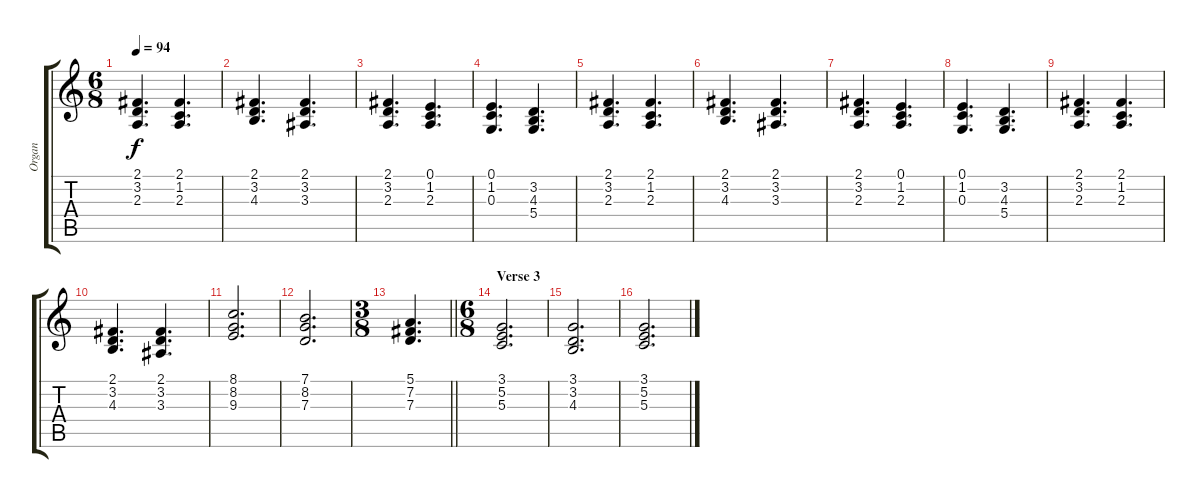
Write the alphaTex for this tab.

\track ("Organ" "Organ") {instrument percussiveorgan}
\staff {score tabs}
\tuning (E4 B3 G3 D3 A2 E2) {hide}
\ts (6 8)
\tempo 94
\clef g2
\ks c
(2.1 3.2 2.3).4{d dy f} (2.1 1.2 2.3).4{d} |
(2.1 3.2 4.3).4{d} (2.1 3.2 3.3).4{d} |
(2.1 3.2 2.3).4{d} (0.1 1.2 2.3).4{d} |
(0.1 1.2 0.3).4{d} (3.2 4.3 5.4).4{d} |
(2.1 3.2 2.3).4{d} (2.1 1.2 2.3).4{d} |
(2.1 3.2 4.3).4{d} (2.1 3.2 3.3).4{d} |
(2.1 3.2 2.3).4{d} (0.1 1.2 2.3).4{d} |
(0.1 1.2 0.3).4{d} (3.2 4.3 5.4).4{d} |
(2.1 3.2 2.3).4{d} (2.1 1.2 2.3).4{d} |
(2.1 3.2 4.3).4{d} (2.1 3.2 3.3).4{d} |
(8.1 8.2 9.3).2{d} |
(7.1 8.2 7.3).2{d} |
\ts (3 8)
\barLineRight lightlight
(5.1 7.2 7.3).4{d} |
\ts (6 8)
\section ("" "Verse 3")
(3.1 5.2 5.3).2{d} |
(3.1 3.2 4.3).2{d} |
(3.1 5.2 5.3).2{d}
